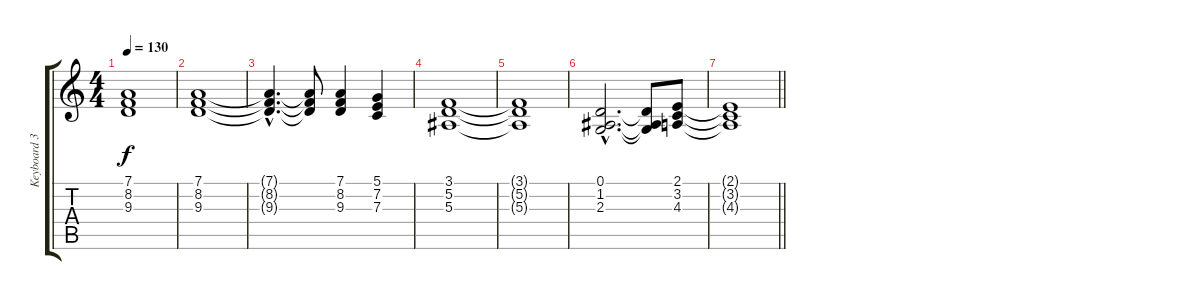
\track ("Keyboard 3" "Keyboard 3") {instrument stringensemble1}
\staff {score tabs}
\tuning (D4 A3 F3 C3 G2 D2) {hide}
\ts (4 4)
\tempo 130
\clef g2
\ks c
(7.1{t} 8.2{t} 9.3{t}).1{dy f volume 6} |
(7.1 8.2 9.3).1 |
(7.1{hac t} 8.2{hac t} 9.3{hac t}).4{d volume 4} (7.1{t} 8.2{t} 9.3{t}).8 (7.1 8.2 9.3).4 (5.1 7.2 7.3).4 |
(3.1 5.2 5.3).1 |
(3.1{t} 5.2{t} 5.3{t}).1{volume 2} |
(0.1{hac} 1.2{hac} 2.3{hac}).2{d} (0.1{t} 1.2{t} 2.3{t}).8 (2.1 3.2 4.3).8 |
\barLineRight lightlight
(2.1{t} 3.2{t} 4.3{t}).1
